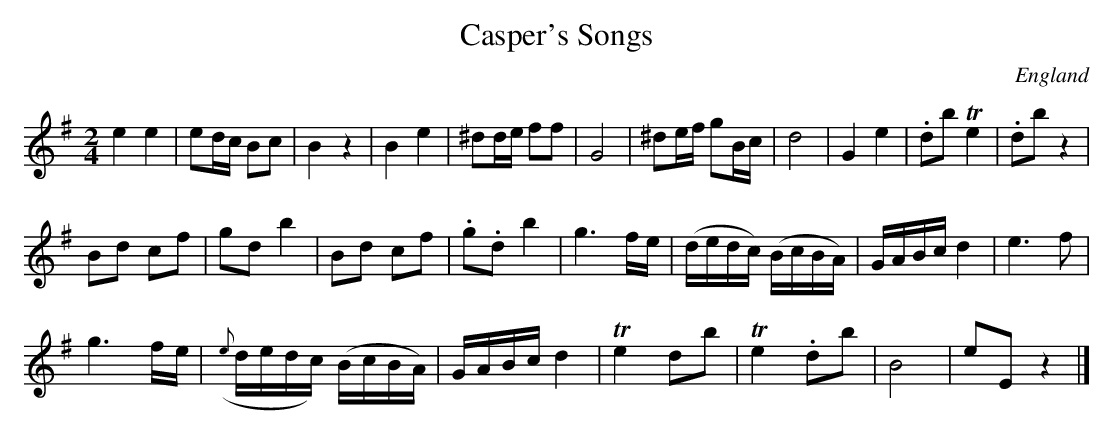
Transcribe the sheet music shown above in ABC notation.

X:1
T:Casper's Songs
L:1/8
M:2/4
O:England
K:G
e2 e2 | ed/c/ Bc | B2 z2 | B2 e2 | ^dd/e/ ff | G4 | \
^de/f/ gB/c/ | d4 | G2 e2 | .db Te2 | .db z2 |
Bd cf | gd b2 | Bd cf | .g.d b2 | \
g3 f/e/ | (d/e/d/c/)    (B/c/B/A/) | G/A/B/c/ d2 | e3 f |
g3 f/e/ | ({e}d/e/d/c/) (B/c/B/A/) | G/A/B/c/ d2 | Te2 db | Te2 .db | B4 | eE z2 |]
